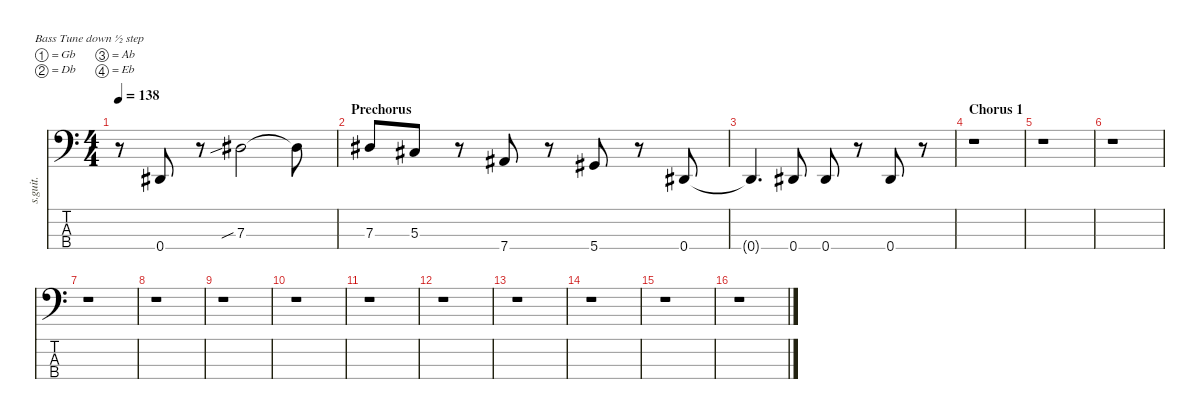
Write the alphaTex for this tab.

\defaultSystemsLayout 4
\hideDynamics
\bracketExtendMode nobrackets
\track ("Murdoc Faust Niccals | Jazz Bass (Irl) / \"Flying-V\" Electric-Bass (Clip) " "s.guit.") {instrument electricbassfinger}
\staff {score tabs}
\tuning (Gb2 Db2 Ab1 Eb1)
\ts (4 4)
\tempo 138
\clef f4
\ks c
r.8{dy f} 0.4{acc #}.8 r.8 7.3{sib acc #}.2 7.3{t acc #}.8 |
\section ("" "Prechorus")
7.3{acc #}.8 5.3{acc #}.8 r.8 7.4{acc #}.8 r.8 5.4{acc #}.8 r.8 0.4{acc #}.8 |
0.4{t acc #}.4{d} 0.4{acc #}.8 0.4{acc #}.8 r.8 0.4{acc #}.8 r.8 |
\section ("" "Chorus 1")
r.1 |
r.1 |
r.1 |
r.1 |
r.1 |
r.1 |
r.1 |
r.1 |
r.1 |
r.1 |
r.1 |
r.1 |
r.1
